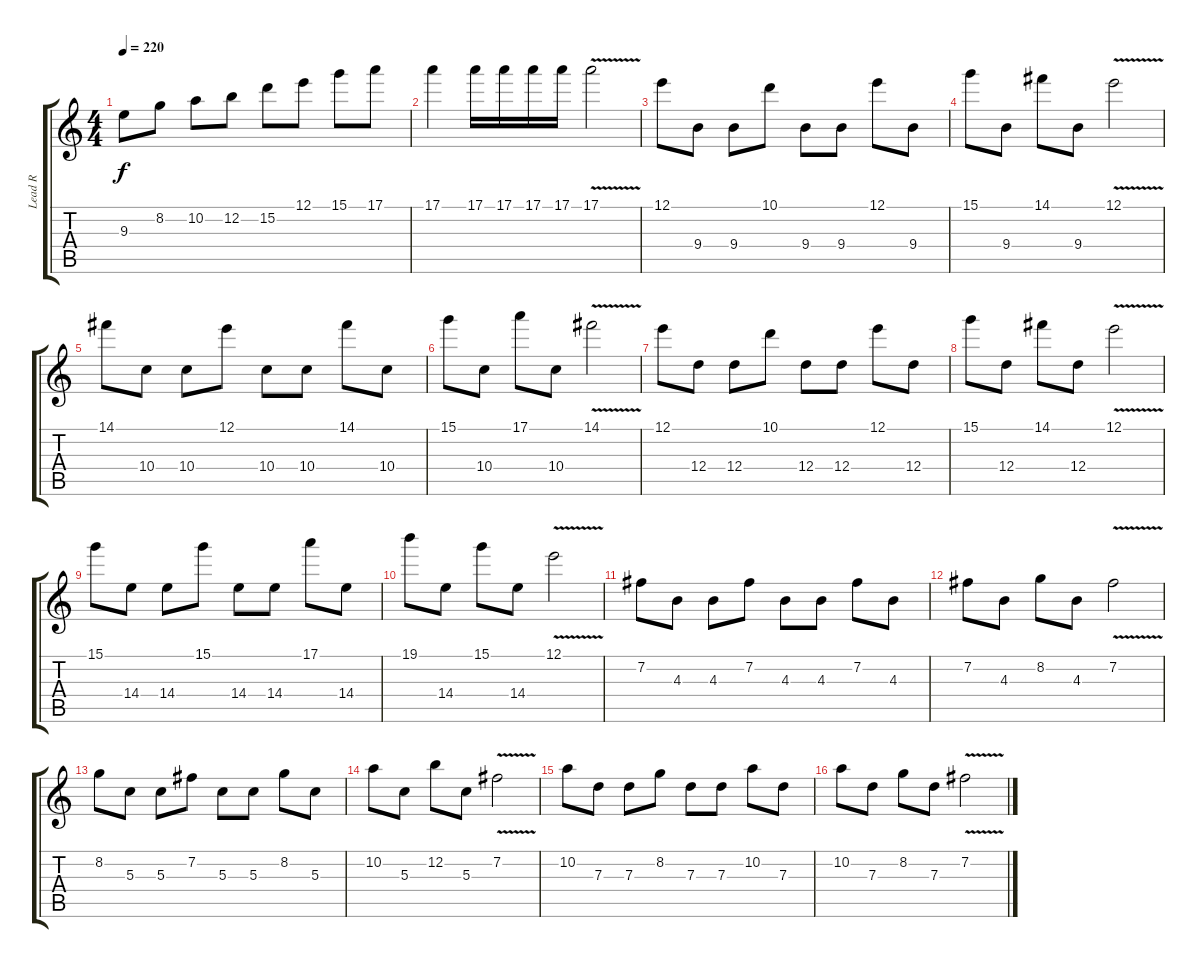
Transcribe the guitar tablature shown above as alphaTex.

\track ("Lead R" "Lead R") {instrument distortionguitar}
\staff {score tabs}
\tuning (E4 B3 G3 D3 A2 E2) {hide}
\ts (4 4)
\tempo 220
\clef g2
\ks c
9.3.8{dy f} 8.2.8 10.2.8 12.2.8 15.2.8 12.1.8 15.1.8 17.1.8 |
17.1.4 17.1.16 17.1.16 17.1.16 17.1.16 17.1{v}.2 |
12.1.8 9.4.8 9.4.8 10.1.8 9.4.8 9.4.8 12.1.8 9.4.8 |
15.1.8 9.4.8 14.1.8 9.4.8 12.1{v}.2 |
14.1.8 10.4.8 10.4.8 12.1.8 10.4.8 10.4.8 14.1.8 10.4.8 |
15.1.8 10.4.8 17.1.8 10.4.8 14.1{v}.2 |
12.1.8 12.4.8 12.4.8 10.1.8 12.4.8 12.4.8 12.1.8 12.4.8 |
15.1.8 12.4.8 14.1.8 12.4.8 12.1{v}.2 |
15.1.8 14.4.8 14.4.8 15.1.8 14.4.8 14.4.8 17.1.8 14.4.8 |
19.1.8 14.4.8 15.1.8 14.4.8 12.1{v}.2 |
7.2.8 4.3.8 4.3.8 7.2.8 4.3.8 4.3.8 7.2.8 4.3.8 |
7.2.8 4.3.8 8.2.8 4.3.8 7.2{v}.2 |
8.2.8 5.3.8 5.3.8 7.2.8 5.3.8 5.3.8 8.2.8 5.3.8 |
10.2.8 5.3.8 12.2.8 5.3.8 7.2{v}.2 |
10.2.8 7.3.8 7.3.8 8.2.8 7.3.8 7.3.8 10.2.8 7.3.8 |
10.2.8 7.3.8 8.2.8 7.3.8 7.2{v}.2
